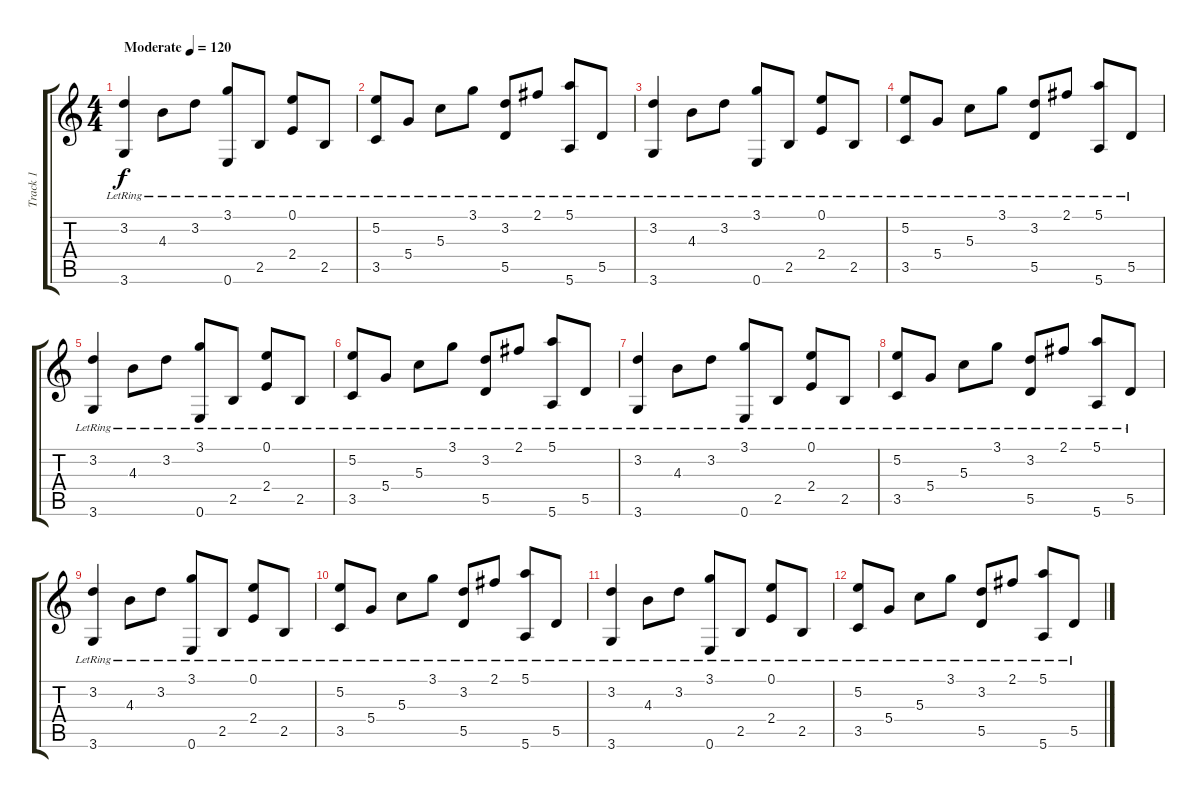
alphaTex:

\track ("Track 1" "Track 1") {instrument acousticguitarsteel}
\staff {score tabs}
\tuning (E4 B3 G3 D3 A2 E2) {hide}
\ts (4 4)
\tempo (120 "Moderate")
\clef g2
\ks c
(3.2{lr} 3.6{lr}).4{dy f instrument acousticguitarsteel} 4.3{lr}.8 3.2{lr}.8 (3.1{lr} 0.6{lr}).8 2.5{lr}.8 (0.1{lr} 2.4{lr}).8 2.5{lr}.8 |
(5.2{lr} 3.5{lr}).8 5.4{lr}.8 5.3{lr}.8 3.1{lr}.8 (3.2{lr} 5.5{lr}).8 2.1{lr}.8 (5.1{lr} 5.6{lr}).8 5.5{lr}.8 |
(3.2{lr} 3.6{lr}).4 4.3{lr}.8 3.2{lr}.8 (3.1{lr} 0.6{lr}).8 2.5{lr}.8 (0.1{lr} 2.4{lr}).8 2.5{lr}.8 |
(5.2{lr} 3.5{lr}).8 5.4{lr}.8 5.3{lr}.8 3.1{lr}.8 (3.2{lr} 5.5{lr}).8 2.1{lr}.8 (5.1{lr} 5.6{lr}).8 5.5{lr}.8 |
(3.2{lr} 3.6{lr}).4 4.3{lr}.8 3.2{lr}.8 (3.1{lr} 0.6{lr}).8 2.5{lr}.8 (0.1{lr} 2.4{lr}).8 2.5{lr}.8 |
(5.2{lr} 3.5{lr}).8 5.4{lr}.8 5.3{lr}.8 3.1{lr}.8 (3.2{lr} 5.5{lr}).8 2.1{lr}.8 (5.1{lr} 5.6{lr}).8 5.5{lr}.8 |
(3.2{lr} 3.6{lr}).4 4.3{lr}.8 3.2{lr}.8 (3.1{lr} 0.6{lr}).8 2.5{lr}.8 (0.1{lr} 2.4{lr}).8 2.5{lr}.8 |
(5.2{lr} 3.5{lr}).8 5.4{lr}.8 5.3{lr}.8 3.1{lr}.8 (3.2{lr} 5.5{lr}).8 2.1{lr}.8 (5.1{lr} 5.6{lr}).8 5.5{lr}.8 |
(3.2{lr} 3.6{lr}).4 4.3{lr}.8 3.2{lr}.8 (3.1{lr} 0.6{lr}).8 2.5{lr}.8 (0.1{lr} 2.4{lr}).8 2.5{lr}.8 |
(5.2{lr} 3.5{lr}).8 5.4{lr}.8 5.3{lr}.8 3.1{lr}.8 (3.2{lr} 5.5{lr}).8 2.1{lr}.8 (5.1{lr} 5.6{lr}).8 5.5{lr}.8 |
(3.2{lr} 3.6{lr}).4 4.3{lr}.8 3.2{lr}.8 (3.1{lr} 0.6{lr}).8 2.5{lr}.8 (0.1{lr} 2.4{lr}).8 2.5{lr}.8 |
(5.2{lr} 3.5{lr}).8 5.4{lr}.8 5.3{lr}.8 3.1{lr}.8 (3.2{lr} 5.5{lr}).8 2.1{lr}.8 (5.1{lr} 5.6{lr}).8 5.5{lr}.8
